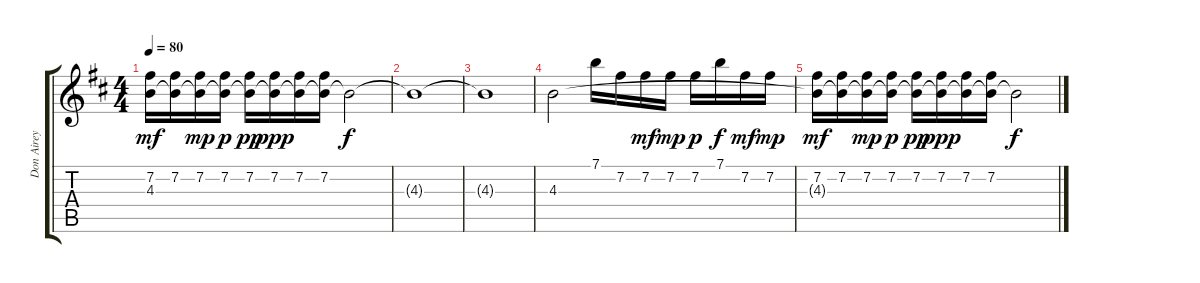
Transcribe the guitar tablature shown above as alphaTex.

\track ("Don Airey" "Don Airey") {instrument pad8sweep}
\staff {score tabs}
\tuning (E5 B4 G4 D4 A3 E3) {hide}
\ts (4 4)
\tempo 80
\clef g2
\ks bminor
(7.2 4.3{t}).16{dy mf} (7.2 4.3{t}).16 (7.2 4.3{t}).16{dy mp} (7.2 4.3{t}).16{dy p} (7.2 4.3{t}).16{dy pp} (7.2 4.3{t}).16{dy ppp} (7.2 4.3{t}).16 (7.2 4.3{t}).16 4.3{t}.2{dy f} |
4.3{t}.1 |
4.3{t}.1 |
4.3.2 7.1.16{instrument fx1rain} 7.2.16 7.2.16{dy mf} 7.2.16{dy mp} 7.2.16{dy p} 7.1.16{dy f} 7.2.16{dy mf} 7.2.16{dy mp} |
(7.2 4.3{t}).16{dy mf} (7.2 4.3{t}).16 (7.2 4.3{t}).16{dy mp} (7.2 4.3{t}).16{dy p} (7.2 4.3{t}).16{dy pp} (7.2 4.3{t}).16{dy ppp} (7.2 4.3{t}).16 (7.2 4.3{t}).16 4.3{t}.2{dy f}
